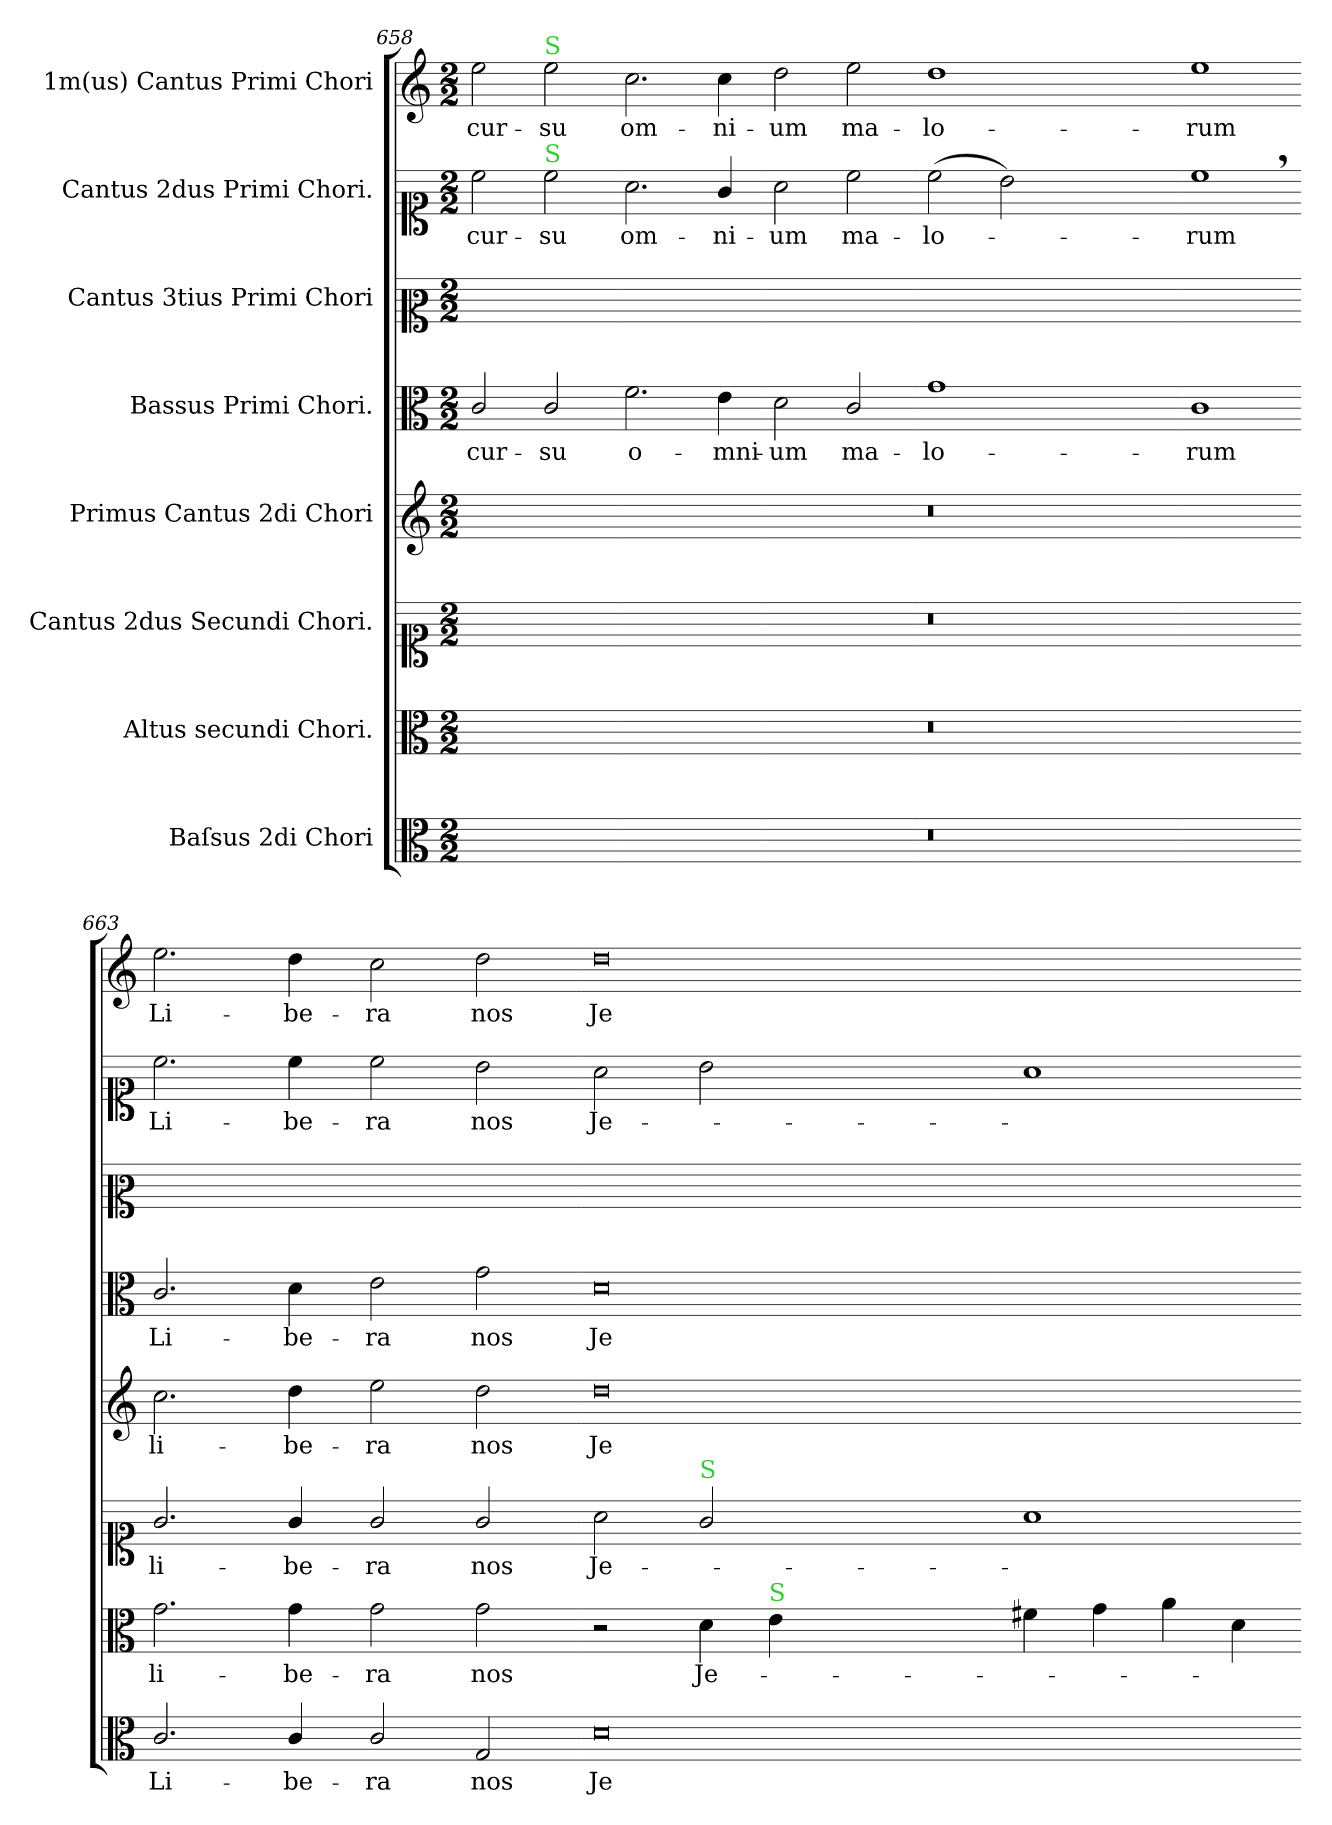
**kern	**text	**kern	**text	**kern	**text	**kern	**text	**kern	**text	**kern	**kern	**text	**kern	**text
*part8	*part8	*part7	*part7	*part6	*part6	*part5	*part5	*part4	*part4	*part3	*part2	*part2	*part1	*part1
*staff8	*staff8	*staff7	*staff7	*staff6	*staff6	*staff5	*staff5	*staff4	*staff4	*staff3	*staff2	*staff2	*staff1	*staff1
*I"Baſsus 2di Chori	*	*I"Altus secundi Chori.	*	*I"Cantus 2dus Secundi Chori.	*	*I"Primus Cantus 2di Chori	*	*I"Bassus Primi Chori.	*	*I"Cantus 3tius Primi Chori	*I"Cantus 2dus Primi Chori.	*	*I"1m(us) Cantus Primi Chori	*
*clefC3	*	*clefC3	*	*clefC1	*	*clefG2	*	*clefC3	*	*clefC2	*clefC1	*	*clefG2	*
*k[]	*	*k[]	*	*k[]	*	*k[]	*	*k[]	*	*k[]	*k[]	*	*k[]	*
*M2/2	*	*M2/2	*	*M2/2	*	*M2/2	*	*M2/2	*	*M2/2	*M2/2	*	*M2/2	*
=658	=658	=658	=658	=658	=658	=658	=658	=658	=658	=658	=658	=658	=658	=658
1ryy	.	1ryy	.	1ryy	.	1ryy	.	2c/	cur-	1ryy	2cc\	cur-	2ee\	-cur-
!	!	!	!	!	!	!	!	!	!	!	!	!	!LO:TX:a:color=limegreen:t=S	!
!	!	!	!	!	!	!	!	!	!	!	!LO:TX:a:color=limegreen:t=S	!	!	!
.	.	.	.	.	.	.	.	2c/	-su	.	2cc\	-su	2ee\	-su
=659-	=659-	=659-	=659-	=659-	=659-	=659-	=659-	=659-	=659-	=659-	=659-	=659-	=659-	=659-
1ryy	.	1ryy	.	1ryy	.	1ryy	.	2.f\	o-	1ryy	2.a\	om-	2.cc\	om-
.	.	.	.	.	.	.	.	4e\	-mni-	.	4g/	-ni-	4cc\	-ni-
=660-	=660-	=660-	=660-	=660-	=660-	=660-	=660-	=660-	=660-	=660-	=660-	=660-	=660-	=660-
1ryy	.	1ryy	.	1ryy	.	1ryy	.	2d\	-um	1ryy	2a\	-um	2dd\	-um
.	.	.	.	.	.	.	.	2c/	ma-	.	2cc\	ma-	2ee\	ma-
=661-	=661-	=661-	=661-	=661-	=661-	=661-	=661-	=661-	=661-	=661-	=661-	=661-	=661-	=661-
0r	.	0r	.	0r	.	0r	.	1g	-lo-	1ryy	(2cc\	-lo-	1dd	-lo-
.	.	.	.	.	.	.	.	.	.	.	2b\)	.	.	.
.	.	.	.	.	.	.	.	1ryy	.	1ryy	1ryy	.	1ryy	.
=662-	=662-	=662-	=662-	=662-	=662-	=662-	=662-	=662-	=662-	=662-	=662-	=662-	=662-	=662-
1ryy	.	1ryy	.	1ryy	.	1ryy	.	1c	-rum	1ryy	1cc,	-rum	1ee	-rum
=663-	=663-	=663-	=663-	=663-	=663-	=663-	=663-	=663-	=663-	=663-	=663-	=663-	=663-	=663-
2.c/	Li-	2.g\	li-	2.g/	li-	2.cc\	li-	2.c/	Li-	1ryy	2.cc\	Li-	2.ee\	Li-
4c/	-be-	4g\	-be-	4g/	-be-	4dd\	-be-	4d\	-be-	.	4cc\	-be-	4dd\	-be-
=664-	=664-	=664-	=664-	=664-	=664-	=664-	=664-	=664-	=664-	=664-	=664-	=664-	=664-	=664-
2c/	-ra	2g\	-ra	2g/	-ra	2ee\	-ra	2e\	-ra	1ryy	2cc\	-ra	2cc\	-ra
2G/	nos	2g\	nos	2g/	nos	2dd\	nos	2g\	nos	.	2b\	nos	2dd\	nos
=665-	=665-	=665-	=665-	=665-	=665-	=665-	=665-	=665-	=665-	=665-	=665-	=665-	=665-	=665-
0d	Je-	2r	.	2a\	Je-	0dd	Je-	0d	Je-	1ryy	2a\	Je-	0dd	Je-
!	!	!	!	!LO:TX:a:color=limegreen:t=S	!	!	!	!	!	!	!	!	!	!
.	.	4d\	Je-	2g/	.	.	.	.	.	.	2b\	.	.	.
!	!	!LO:TX:a:color=limegreen:t=S	!	!	!	!	!	!	!	!	!	!	!	!
.	.	4e\	.	.	.	.	.	.	.	.	.	.	.	.
.	.	1ryy	.	1ryy	.	.	.	.	.	1ryy	1ryy	.	.	.
=666-	=666-	=666-	=666-	=666-	=666-	=666-	=666-	=666-	=666-	=666-	=666-	=666-	=666-	=666-
1ryy	.	4f#X\	.	1a	.	1ryy	.	1ryy	.	1ryy	1a	.	1ryy	.
.	.	4g\	.	.	.	.	.	.	.	.	.	.	.	.
.	.	4a\	.	.	.	.	.	.	.	.	.	.	.	.
.	.	4d\	.	.	.	.	.	.	.	.	.	.	.	.
=-	=-	=-	=-	=-	=-	=-	=-	=-	=-	=-	=-	=-	=-	=-
*-	*-	*-	*-	*-	*-	*-	*-	*-	*-	*-	*-	*-	*-	*-
